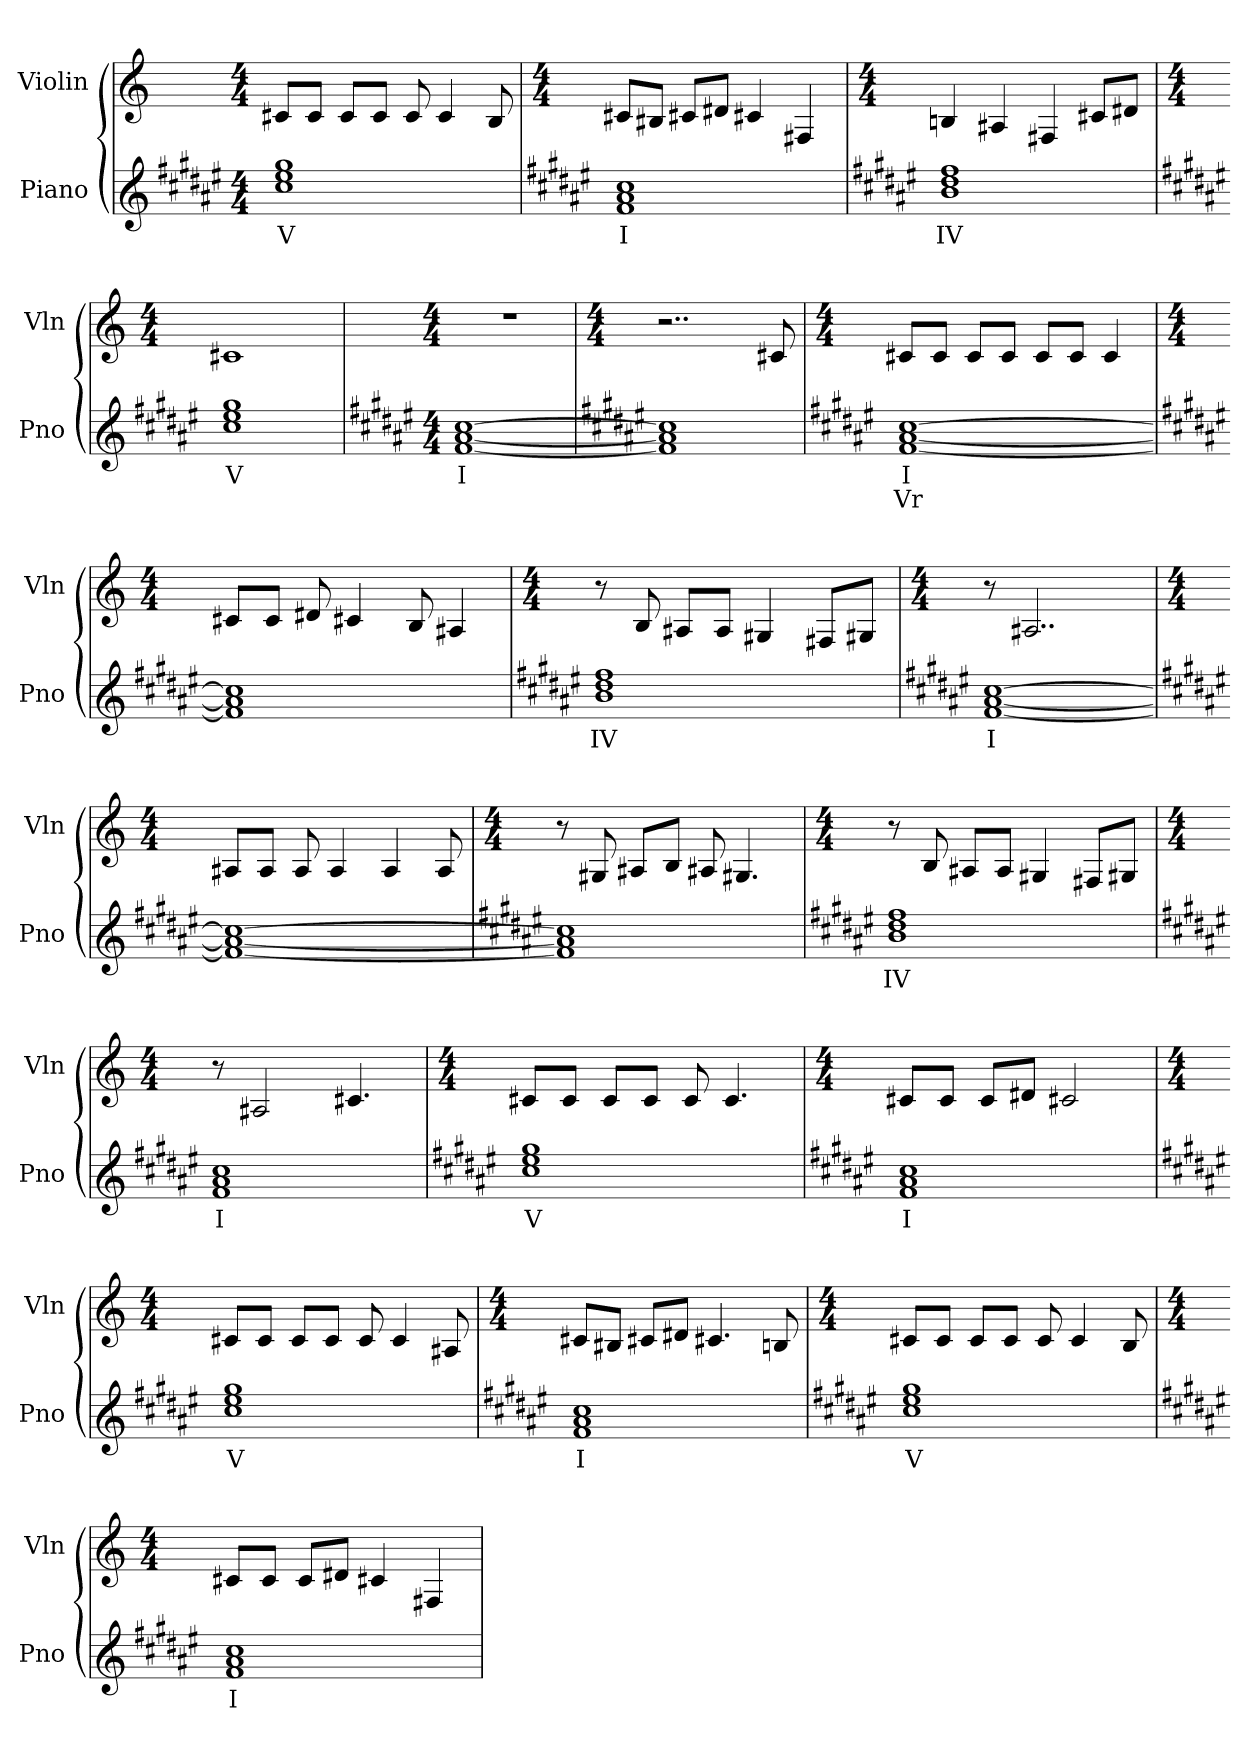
**kern	**text	**text	**kern
*part2	*part2	*part2	*part1
*staff2	*staff2	*staff2	*staff1
*I"Piano	*	*	*I"Violin
*I'Pno	*	*	*I'Vln
*k[f#c#g#d#a#e#]	*	*	*
*F#:	*	*	*
*M4/4	*	*	*M4/4
=	=	=	=
1cc# 1ee# 1gg#	V	.	8c#XL
.	.	.	8c#J
.	.	.	8c#L
.	.	.	8c#J
.	.	.	8c#
.	.	.	4c#
.	.	.	8B
=	=	=	=
*k[f#c#g#d#a#e#]	*	*	*
*F#:	*	*	*
*	*	*	*M4/4
1f# 1a# 1cc#	I	.	8c#XL
.	.	.	8B#XJ
.	.	.	8c#XL
.	.	.	8d#XJ
.	.	.	4c#X
.	.	.	4F#X
=	=	=	=
*k[f#c#g#d#a#e#]	*	*	*
*F#:	*	*	*
*	*	*	*M4/4
1b 1dd# 1ff#	IV	.	4Bn
.	.	.	4A#X
.	.	.	4F#X
.	.	.	8c#XL
.	.	.	8d#XJ
=	=	=	=
*k[f#c#g#d#a#e#]	*	*	*
*F#:	*	*	*
*	*	*	*M4/4
1cc# 1ee# 1gg#	V	.	1c#X
=	=	=	=
*k[f#c#g#d#a#e#]	*	*	*
*F#:	*	*	*
*M4/4	*	*	*M4/4
[1f# [1a# [1cc#	I	.	1r
=	=	=	=
*k[f#c#g#d#a#e#]	*	*	*
*F#:	*	*	*
*	*	*	*M4/4
1f#] 1a#] 1cc#]	.	.	2..r
.	.	.	8c#X
=	=	=	=
*k[f#c#g#d#a#e#]	*	*	*
*F#:	*	*	*
*	*	*	*M4/4
[1f# [1a# [1cc#	I	Vr	8c#XL
.	.	.	8c#J
.	.	.	8c#L
.	.	.	8c#J
.	.	.	8c#L
.	.	.	8c#J
.	.	.	4c#
=	=	=	=
*k[f#c#g#d#a#e#]	*	*	*
*F#:	*	*	*
*	*	*	*M4/4
1f#] 1a#] 1cc#]	.	.	8c#XL
.	.	.	8c#J
.	.	.	8d#X
.	.	.	4c#X
.	.	.	8B
.	.	.	4A#X
=	=	=	=
*k[f#c#g#d#a#e#]	*	*	*
*F#:	*	*	*
*	*	*	*M4/4
1b 1dd# 1ff#	IV	.	8r
.	.	.	8B
.	.	.	8A#XL
.	.	.	8A#J
.	.	.	4G#X
.	.	.	8F#XL
.	.	.	8G#XJ
=	=	=	=
*k[f#c#g#d#a#e#]	*	*	*
*F#:	*	*	*
*	*	*	*M4/4
[1f# [1a# [1cc#	I	.	8r
.	.	.	2..A#X
=	=	=	=
*k[f#c#g#d#a#e#]	*	*	*
*F#:	*	*	*
*	*	*	*M4/4
1f#_ 1a#_ 1cc#_	.	.	8A#XL
.	.	.	8A#J
.	.	.	8A#
.	.	.	4A#
.	.	.	4A#
.	.	.	8A#
=	=	=	=
*k[f#c#g#d#a#e#]	*	*	*
*F#:	*	*	*
*	*	*	*M4/4
1f#] 1a#] 1cc#]	.	.	8r
.	.	.	8G#X
.	.	.	8A#XL
.	.	.	8BJ
.	.	.	8A#X
.	.	.	4.G#X
=	=	=	=
*k[f#c#g#d#a#e#]	*	*	*
*F#:	*	*	*
*	*	*	*M4/4
1b 1dd# 1ff#	IV	.	8r
.	.	.	8B
.	.	.	8A#XL
.	.	.	8A#J
.	.	.	4G#X
.	.	.	8F#XL
.	.	.	8G#XJ
=	=	=	=
*k[f#c#g#d#a#e#]	*	*	*
*F#:	*	*	*
*	*	*	*M4/4
1f# 1a# 1cc#	I	.	8r
.	.	.	2A#X
.	.	.	4.c#X
=	=	=	=
*k[f#c#g#d#a#e#]	*	*	*
*F#:	*	*	*
*	*	*	*M4/4
1cc# 1ee# 1gg#	V	.	8c#XL
.	.	.	8c#J
.	.	.	8c#L
.	.	.	8c#J
.	.	.	8c#
.	.	.	4.c#
=	=	=	=
*k[f#c#g#d#a#e#]	*	*	*
*F#:	*	*	*
*	*	*	*M4/4
1f# 1a# 1cc#	I	.	8c#XL
.	.	.	8c#J
.	.	.	8c#L
.	.	.	8d#XJ
.	.	.	2c#X
=	=	=	=
*k[f#c#g#d#a#e#]	*	*	*
*F#:	*	*	*
*	*	*	*M4/4
1cc# 1ee# 1gg#	V	.	8c#XL
.	.	.	8c#J
.	.	.	8c#L
.	.	.	8c#J
.	.	.	8c#
.	.	.	4c#
.	.	.	8A#X
=	=	=	=
*k[f#c#g#d#a#e#]	*	*	*
*F#:	*	*	*
*	*	*	*M4/4
1f# 1a# 1cc#	I	.	8c#XL
.	.	.	8B#XJ
.	.	.	8c#XL
.	.	.	8d#XJ
.	.	.	4.c#X
.	.	.	8Bn
=	=	=	=
*k[f#c#g#d#a#e#]	*	*	*
*F#:	*	*	*
*	*	*	*M4/4
1cc# 1ee# 1gg#	V	.	8c#XL
.	.	.	8c#J
.	.	.	8c#L
.	.	.	8c#J
.	.	.	8c#
.	.	.	4c#
.	.	.	8B
=	=	=	=
*k[f#c#g#d#a#e#]	*	*	*
*F#:	*	*	*
*	*	*	*M4/4
1f# 1a# 1cc#	I	.	8c#XL
.	.	.	8c#J
.	.	.	8c#L
.	.	.	8d#XJ
.	.	.	4c#X
.	.	.	4F#X
=	=	=	=
*-	*-	*-	*-
